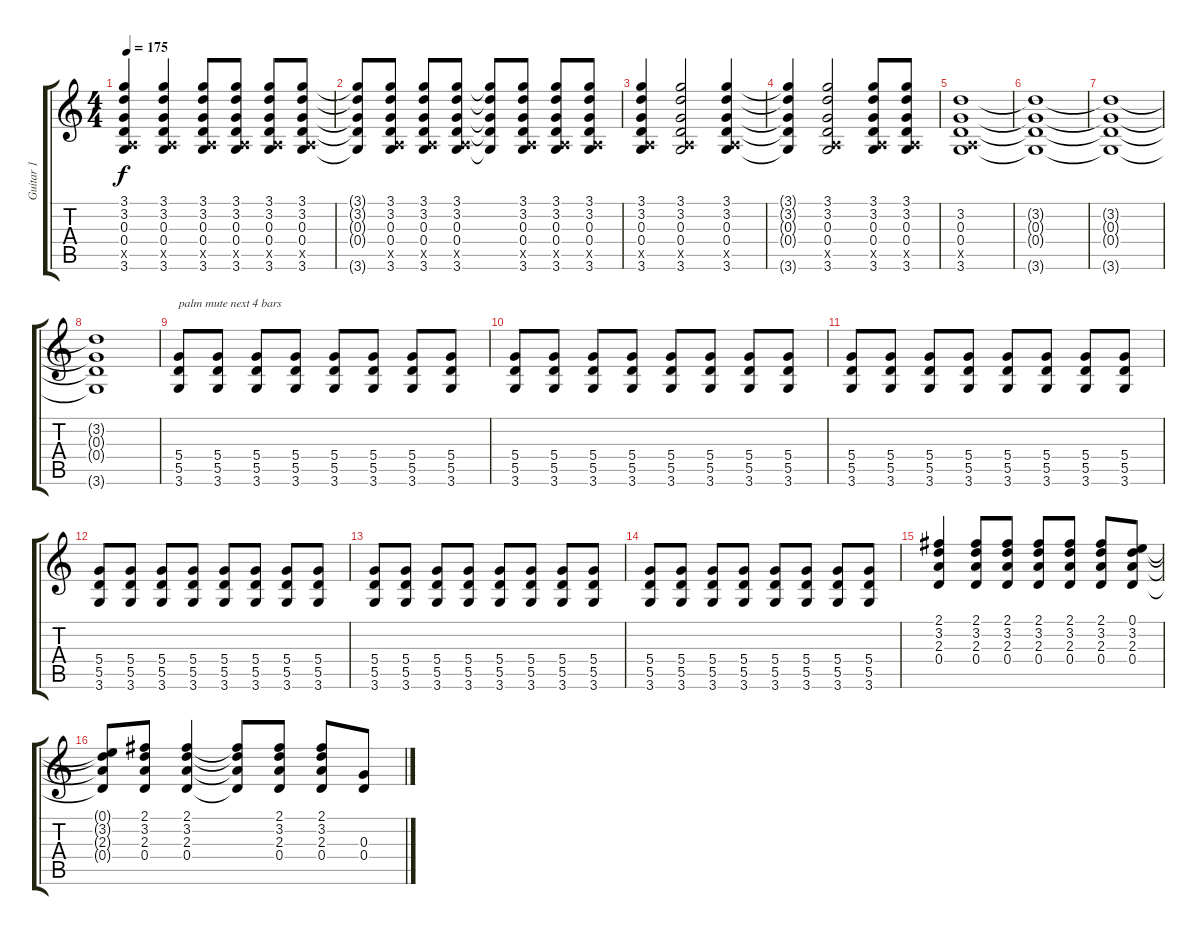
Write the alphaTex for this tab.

\track ("Guitar 1" "Guitar 1") {instrument overdrivenguitar}
\staff {score tabs}
\tuning (E4 B3 G3 D3 A2 E2) {hide}
\ts (4 4)
\tempo 175
\clef g2
\ks c
(3.1 3.2 0.3 0.4 0.5{x} 3.6).4{dy f} (3.1 3.2 0.3 0.4 0.5{x} 3.6).4 (3.1 3.2 0.3 0.4 0.5{x} 3.6).8 (3.1 3.2 0.3 0.4 0.5{x} 3.6).8 (3.1 3.2 0.3 0.4 0.5{x} 3.6).8 (3.1 3.2 0.3 0.4 0.5{x} 3.6).8 |
(3.1{t} 3.2{t} 0.3{t} 0.4{t} 3.6{t}).8 (3.1 3.2 0.3 0.4 0.5{x} 3.6).8 (3.1 3.2 0.3 0.4 0.5{x} 3.6).8 (3.1 3.2 0.3 0.4 0.5{x} 3.6).8 (3.1{t} 3.2{t} 0.3{t} 0.4{t} 3.6{t}).8 (3.1 3.2 0.3 0.4 0.5{x} 3.6).8 (3.1 3.2 0.3 0.4 0.5{x} 3.6).8 (3.1 3.2 0.3 0.4 0.5{x} 3.6).8 |
(3.1 3.2 0.3 0.4 0.5{x} 3.6).4 (3.1 3.2 0.3 0.4 0.5{x} 3.6).2 (3.1 3.2 0.3 0.4 0.5{x} 3.6).4 |
(3.1{t} 3.2{t} 0.3{t} 0.4{t} 3.6{t}).4 (3.1 3.2 0.3 0.4 0.5{x} 3.6).2 (3.1 3.2 0.3 0.4 0.5{x} 3.6).8 (3.1 3.2 0.3 0.4 0.5{x} 3.6).8 |
(3.2 0.3 0.4 0.5{x} 3.6).1 |
(3.2{t} 0.3{t} 0.4{t} 3.6{t}).1 |
(3.2{t} 0.3{t} 0.4{t} 3.6{t}).1 |
(3.2{t} 0.3{t} 0.4{t} 3.6{t}).1 |
(5.4 5.5 3.6).8{txt "palm mute next 4 bars" instrument electricguitarmuted} (5.4 5.5 3.6).8 (5.4 5.5 3.6).8 (5.4 5.5 3.6).8 (5.4 5.5 3.6).8 (5.4 5.5 3.6).8 (5.4 5.5 3.6).8 (5.4 5.5 3.6).8 |
(5.4 5.5 3.6).8{instrument electricguitarmuted} (5.4 5.5 3.6).8 (5.4 5.5 3.6).8 (5.4 5.5 3.6).8 (5.4 5.5 3.6).8 (5.4 5.5 3.6).8 (5.4 5.5 3.6).8 (5.4 5.5 3.6).8 |
(5.4 5.5 3.6).8{instrument electricguitarmuted} (5.4 5.5 3.6).8 (5.4 5.5 3.6).8 (5.4 5.5 3.6).8 (5.4 5.5 3.6).8 (5.4 5.5 3.6).8 (5.4 5.5 3.6).8 (5.4 5.5 3.6).8 |
(5.4 5.5 3.6).8{instrument electricguitarmuted} (5.4 5.5 3.6).8 (5.4 5.5 3.6).8 (5.4 5.5 3.6).8 (5.4 5.5 3.6).8 (5.4 5.5 3.6).8 (5.4 5.5 3.6).8 (5.4 5.5 3.6).8 |
(5.4 5.5 3.6).8{instrument overdrivenguitar} (5.4 5.5 3.6).8 (5.4 5.5 3.6).8 (5.4 5.5 3.6).8 (5.4 5.5 3.6).8 (5.4 5.5 3.6).8 (5.4 5.5 3.6).8 (5.4 5.5 3.6).8 |
(5.4 5.5 3.6).8 (5.4 5.5 3.6).8 (5.4 5.5 3.6).8 (5.4 5.5 3.6).8 (5.4 5.5 3.6).8 (5.4 5.5 3.6).8 (5.4 5.5 3.6).8 (5.4 5.5 3.6).8 |
(2.1 3.2 2.3 0.4).4 (2.1 3.2 2.3 0.4).8 (2.1 3.2 2.3 0.4).8 (2.1 3.2 2.3 0.4).8 (2.1 3.2 2.3 0.4).8 (2.1 3.2 2.3 0.4).8 (0.1 3.2 2.3 0.4).8 |
(0.1{t} 3.2{t} 2.3{t} 0.4{t}).8 (2.1 3.2 2.3 0.4).8 (2.1 3.2 2.3 0.4).4 (2.1{t} 3.2{t} 2.3{t} 0.4{t}).8 (2.1 3.2 2.3 0.4).8 (2.1 3.2 2.3 0.4).8 (0.3 0.4).8
